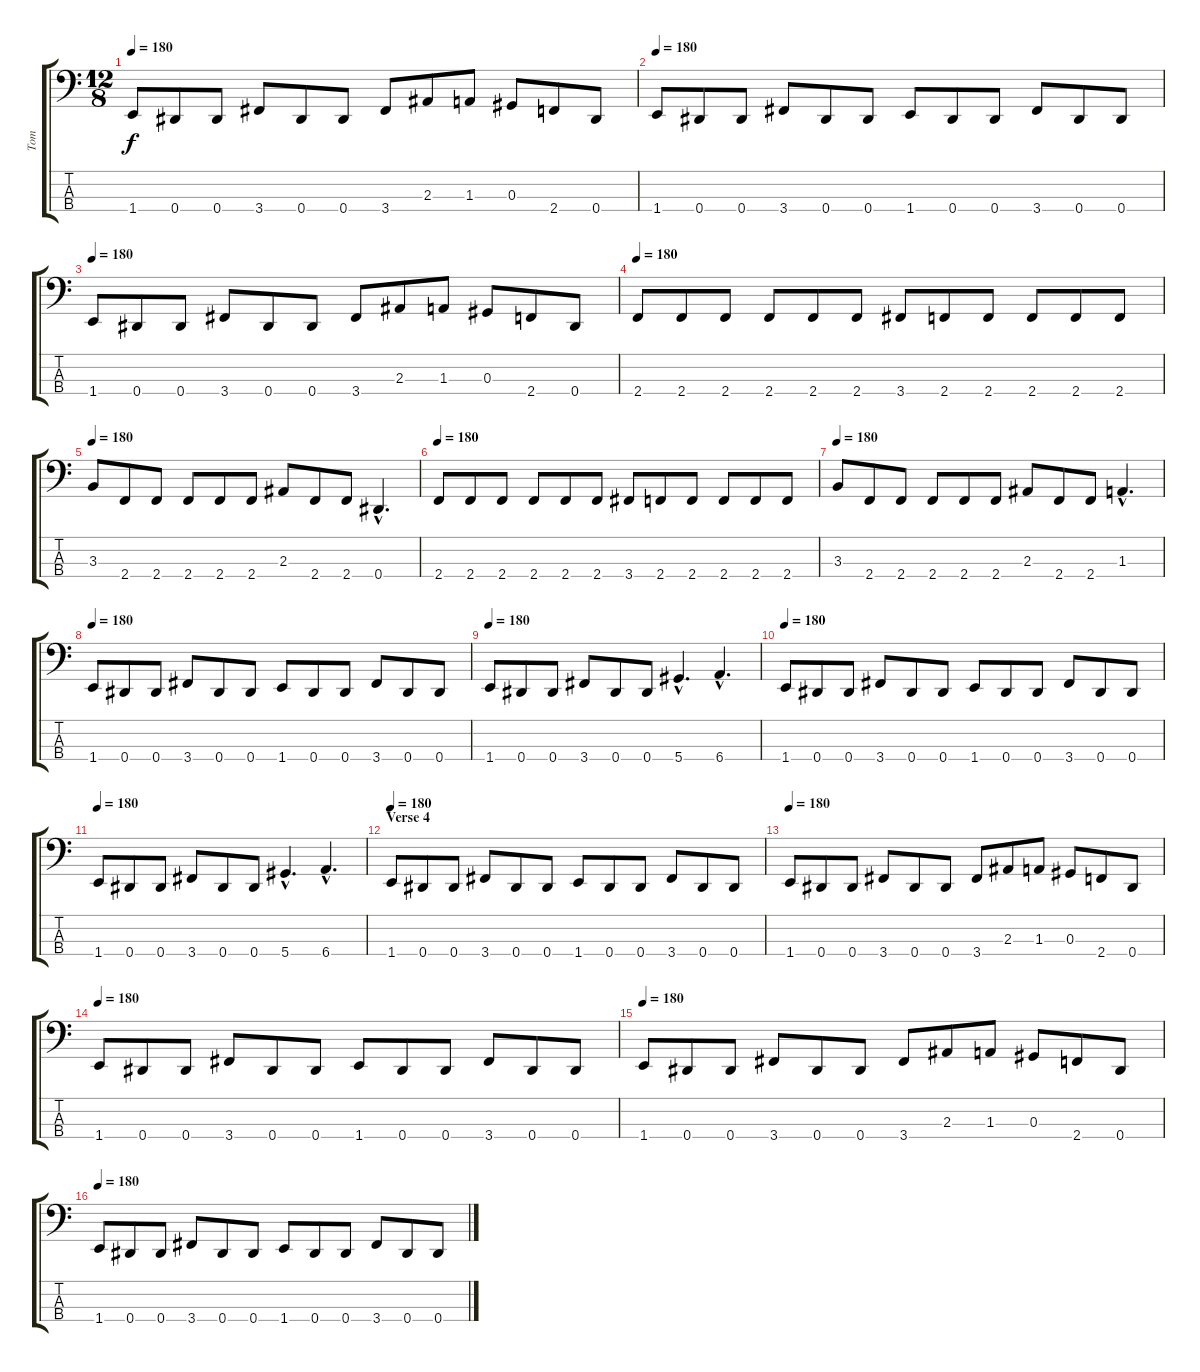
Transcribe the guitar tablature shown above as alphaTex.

\track ("Tom" "Tom") {instrument electricbasspick}
\staff {score tabs}
\tuning (Gb2 Db2 Ab1 Eb1) {hide}
\ts (12 8)
\tempo 180
\clef f4
\ks c
1.4.8{dy f} 0.4.8 0.4.8 3.4.8 0.4.8 0.4.8 3.4.8 2.3.8 1.3.8 0.3.8 2.4.8 0.4.8 |
\tempo 180
1.4.8 0.4.8 0.4.8 3.4.8 0.4.8 0.4.8 1.4.8 0.4.8 0.4.8 3.4.8 0.4.8 0.4.8 |
\tempo 180
1.4.8 0.4.8 0.4.8 3.4.8 0.4.8 0.4.8 3.4.8 2.3.8 1.3.8 0.3.8 2.4.8 0.4.8 |
\tempo 180
2.4.8 2.4.8 2.4.8 2.4.8 2.4.8 2.4.8 3.4.8 2.4.8 2.4.8 2.4.8 2.4.8 2.4.8 |
\tempo 180
3.3.8 2.4.8 2.4.8 2.4.8 2.4.8 2.4.8 2.3.8 2.4.8 2.4.8 0.4{hac}.4{d} |
\tempo 180
2.4.8 2.4.8 2.4.8 2.4.8 2.4.8 2.4.8 3.4.8 2.4.8 2.4.8 2.4.8 2.4.8 2.4.8 |
\tempo 180
3.3.8 2.4.8 2.4.8 2.4.8 2.4.8 2.4.8 2.3.8 2.4.8 2.4.8 1.3{hac}.4{d} |
\tempo 180
1.4.8 0.4.8 0.4.8 3.4.8 0.4.8 0.4.8 1.4.8 0.4.8 0.4.8 3.4.8 0.4.8 0.4.8 |
\tempo 180
1.4.8 0.4.8 0.4.8 3.4.8 0.4.8 0.4.8 5.4{hac}.4{d} 6.4{hac}.4{d} |
\tempo 180
1.4.8 0.4.8 0.4.8 3.4.8 0.4.8 0.4.8 1.4.8 0.4.8 0.4.8 3.4.8 0.4.8 0.4.8 |
\tempo 180
1.4.8 0.4.8 0.4.8 3.4.8 0.4.8 0.4.8 5.4{hac}.4{d} 6.4{hac}.4{d} |
\section ("" "Verse 4")
\tempo 180
1.4.8 0.4.8 0.4.8 3.4.8 0.4.8 0.4.8 1.4.8 0.4.8 0.4.8 3.4.8 0.4.8 0.4.8 |
\tempo 180
1.4.8 0.4.8 0.4.8 3.4.8 0.4.8 0.4.8 3.4.8 2.3.8 1.3.8 0.3.8 2.4.8 0.4.8 |
\tempo 180
1.4.8 0.4.8 0.4.8 3.4.8 0.4.8 0.4.8 1.4.8 0.4.8 0.4.8 3.4.8 0.4.8 0.4.8 |
\tempo 180
1.4.8 0.4.8 0.4.8 3.4.8 0.4.8 0.4.8 3.4.8 2.3.8 1.3.8 0.3.8 2.4.8 0.4.8 |
\tempo 180
1.4.8 0.4.8 0.4.8 3.4.8 0.4.8 0.4.8 1.4.8 0.4.8 0.4.8 3.4.8 0.4.8 0.4.8
